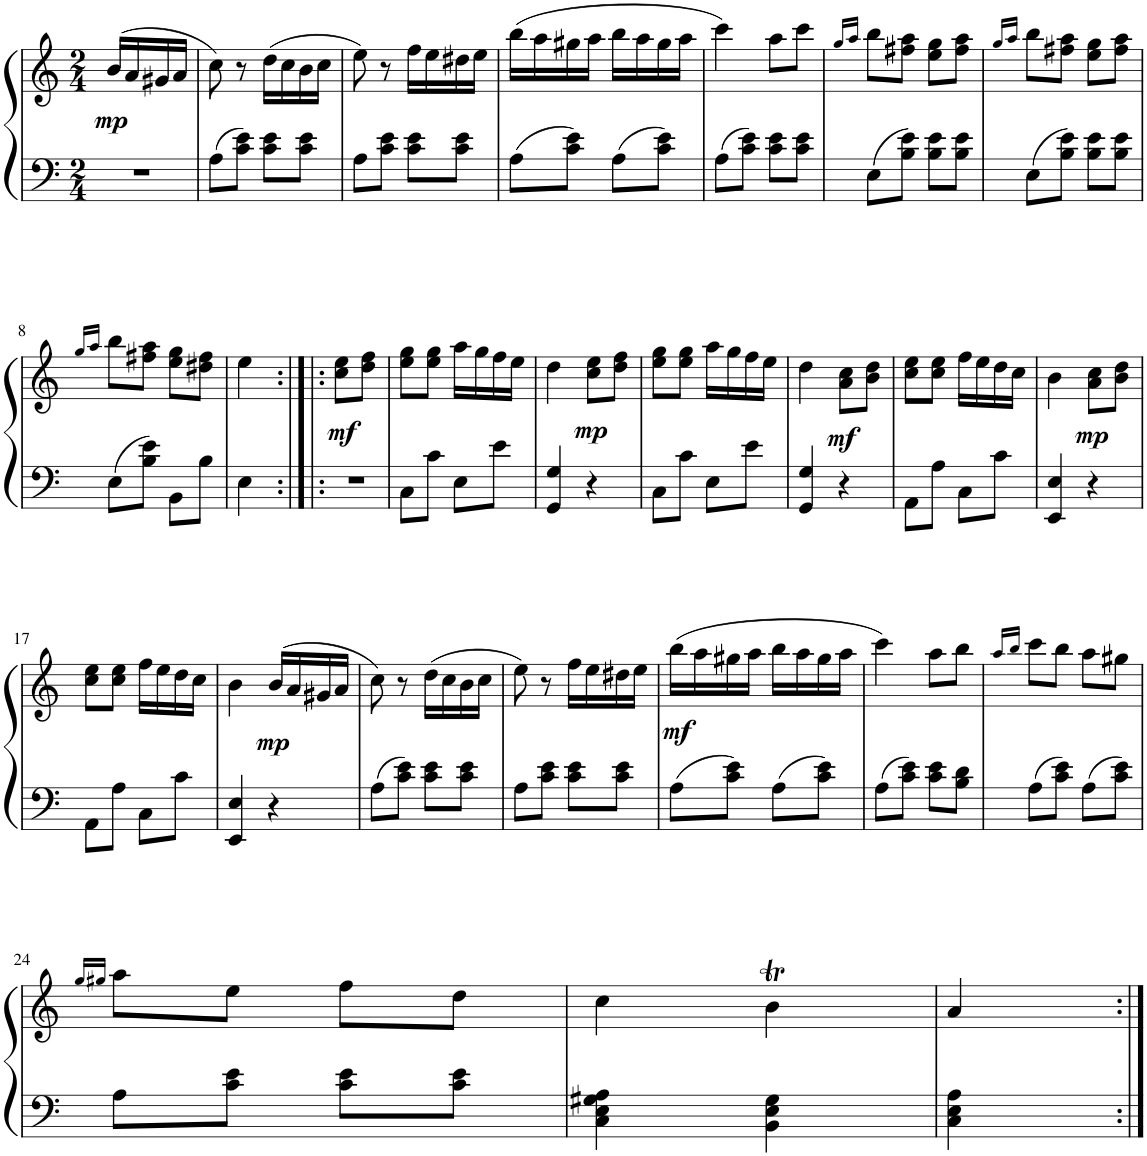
**kern	**kern	**dynam
*part1	*part1	*part1
*staff2	*staff1	*staff1/2
*I"Piano	*	*
*I'Pia.	*	*
*clefF4	*clefG2	*
*k[]	*k[]	*
*M2/4	*M2/4	*
=1	=1	=1
!	!	!LO:DY:b
2r	(16b/LL	mp
.	16a/	.
.	16g#X/	.
.	16a/JJ	.
.	4ryy	.
=2	=2	=2
8A\L	8cc\)	.
8c\ 8e\J	8r	.
8c\ 8e\L	(16dd\LL	.
.	16cc\	.
8c\ 8e\J	16b\	.
.	16cc\JJ	.
=3	=3	=3
8A\L	8ee\)	.
8c\ 8e\J	8r	.
8c\ 8e\L	16ff\LL	.
.	16ee\	.
8c\ 8e\J	16dd#X\	.
.	16ee\JJ	.
=4	=4	=4
8A\L	(16bb\LL	.
.	16aa\	.
8c\ 8e\J	16gg#X\	.
.	16aa\JJ	.
8A\L	16bb\LL	.
.	16aa\	.
8c\ 8e\J	16gg#\	.
.	16aa\JJ	.
=5	=5	=5
8A\L	4ccc\)	.
8c\ 8e\J	.	.
8c\ 8e\L	8aa\L	.
8c\ 8e\J	8ccc\J	.
=6	=6	=6
.	16qgg/LL	.
.	16qaa/JJ	.
8E\L	8bb\L	.
8B\ 8e\J	8ff#X\ 8aa\J	.
8B\ 8e\L	8ee\ 8gg\L	.
8B\ 8e\J	8ff#\ 8aa\J	.
=7	=7	=7
.	16qgg/LL	.
.	16qaa/JJ	.
8E\L	8bb\L	.
8B\ 8e\J	8ff#X\ 8aa\J	.
8B\ 8e\L	8ee\ 8gg\L	.
8B\ 8e\J	8ff#\ 8aa\J	.
!!LO:LB:g=z
=8	=8	=8
.	16qgg/LL	.
.	16qaa/JJ	.
8E\L	8bb\L	.
8B\ 8e\J	8ff#X\ 8aa\J	.
8BB\L	8ee\ 8gg\L	.
8B\J	8dd#X\ 8ff#\J	.
=9	=9	=9
4E\	4ee\	.
=10:|!|:	=10:|!|:	=10:|!|:
!	!	!LO:DY:b
2r	8cc\ 8ee\L	mf
.	8dd\ 8ff\J	.
.	4ryy	.
=11	=11	=11
8C\L	8ee\ 8gg\L	.
8c\J	8ee\ 8gg\J	.
8E\L	16aa\LL	.
.	16gg\	.
8e\J	16ff\	.
.	16ee\JJ	.
=12	=12	=12
4GG/ 4G/	4dd\	.
!	!	!LO:DY:b
4r	8cc\ 8ee\L	mp
.	8dd\ 8ff\J	.
=13	=13	=13
8C\L	8ee\ 8gg\L	.
8c\J	8ee\ 8gg\J	.
8E\L	16aa\LL	.
.	16gg\	.
8e\J	16ff\	.
.	16ee\JJ	.
=14	=14	=14
4GG/ 4G/	4dd\	.
!	!	!LO:DY:b
4r	8a\ 8cc\L	mf
.	8b\ 8dd\J	.
=15	=15	=15
8AA\L	8cc\ 8ee\L	.
8A\J	8cc\ 8ee\J	.
8C\L	16ff\LL	.
.	16ee\	.
8c\J	16dd\	.
.	16cc\JJ	.
=16	=16	=16
4EE/ 4E/	4b\	.
!	!	!LO:DY:b
4r	8a\ 8cc\L	mp
.	8b\ 8dd\J	.
!!LO:LB:g=z
=17	=17	=17
8AA\L	8cc\ 8ee\L	.
8A\J	8cc\ 8ee\J	.
8C\L	16ff\LL	.
.	16ee\	.
8c\J	16dd\	.
.	16cc\JJ	.
=18	=18	=18
4EE/ 4E/	4b\	.
!	!	!LO:DY:b
4r	(16b/LL	mp
.	16a/	.
.	16g#X/	.
.	16a/JJ	.
=19	=19	=19
8A\L	8cc\)	.
8c\ 8e\J	8r	.
8c\ 8e\L	(16dd\LL	.
.	16cc\	.
8c\ 8e\J	16b\	.
.	16cc\JJ	.
=20	=20	=20
8A\L	8ee\)	.
8c\ 8e\J	8r	.
8c\ 8e\L	16ff\LL	.
.	16ee\	.
8c\ 8e\J	16dd#X\	.
.	16ee\JJ	.
=21	=21	=21
!	!	!LO:DY:b
8A\L	(16bb\LL	mf
.	16aa\	.
8c\ 8e\J	16gg#X\	.
.	16aa\JJ	.
8A\L	16bb\LL	.
.	16aa\	.
8c\ 8e\J	16gg#\	.
.	16aa\JJ	.
=22	=22	=22
8A\L	4ccc\)	.
8c\ 8e\J	.	.
8c\ 8e\L	8aa\L	.
8B\ 8d\J	8bb\J	.
=23	=23	=23
.	16qaa/LL	.
.	16qbb/JJ	.
8A\L	8ccc\L	.
8c\ 8e\J	8bb\J	.
8A\L	8aa\L	.
8c\ 8e\J	8gg#X\J	.
!!LO:LB:g=z
=24	=24	=24
.	16qgg/LL	.
.	16qgg#X/JJ	.
8A\L	8aa\L	.
8c\ 8e\J	8ee\J	.
8c\ 8e\L	8ff\L	.
8c\ 8e\J	8dd\J	.
=25	=25	=25
4C\ 4E\ 4G#X\ 4A\	4cc\	.
4BB\ 4E\ 4G#\	4bt\	.
=26	=26	=26
4C\ 4E\ 4A\	4a/	.
=:|!	=:|!	=:|!
*-	*-	*-
